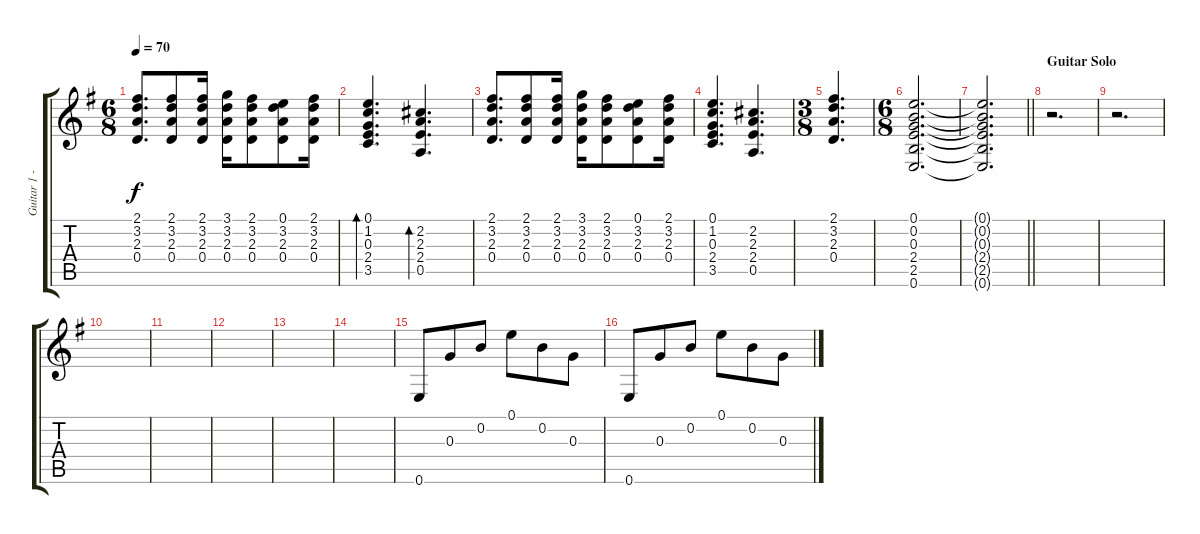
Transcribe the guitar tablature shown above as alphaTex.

\track ("Guitar 1 - Rythm" "Guitar 1 -") {instrument acousticguitarsteel}
\staff {score tabs}
\tuning (E4 B3 G3 D3 A2 E2) {hide}
\ts (6 8)
\tempo 70
\clef g2
\ks g
(2.1 3.2 2.3 0.4).8{d dy f} (2.1 3.2 2.3 0.4).8 (2.1 3.2 2.3 0.4).16 (3.1 3.2 2.3 0.4).16 (2.1 3.2 2.3 0.4).8 (0.1 3.2 2.3 0.4).8 (2.1 3.2 2.3 0.4).16 |
(0.1 1.2 0.3 2.4 3.5).4{d bd 60} (2.2 2.3 2.4 0.5).4{d bd 60} |
(2.1 3.2 2.3 0.4).8{d} (2.1 3.2 2.3 0.4).8 (2.1 3.2 2.3 0.4).16 (3.1 3.2 2.3 0.4).16 (2.1 3.2 2.3 0.4).8 (0.1 3.2 2.3 0.4).8 (2.1 3.2 2.3 0.4).16 |
(0.1 1.2 0.3 2.4 3.5).4{d} (2.2 2.3 2.4 0.5).4{d} |
\ts (3 8)
(2.1 3.2 2.3 0.4).4{d} |
\ts (6 8)
(0.1 0.2 0.3 2.4 2.5 0.6).2{d} |
\barLineRight lightlight
(0.1{t} 0.2{t} 0.3{t} 2.4{t} 2.5{t} 0.6{t}).2{d} |
\section ("" "Guitar Solo")
r.2{d} |
r.2{d} |
|
|
|
|
|
0.6.8 0.3.8 0.2.8 0.1.8 0.2.8 0.3.8 |
0.6.8 0.3.8 0.2.8 0.1.8 0.2.8 0.3.8
